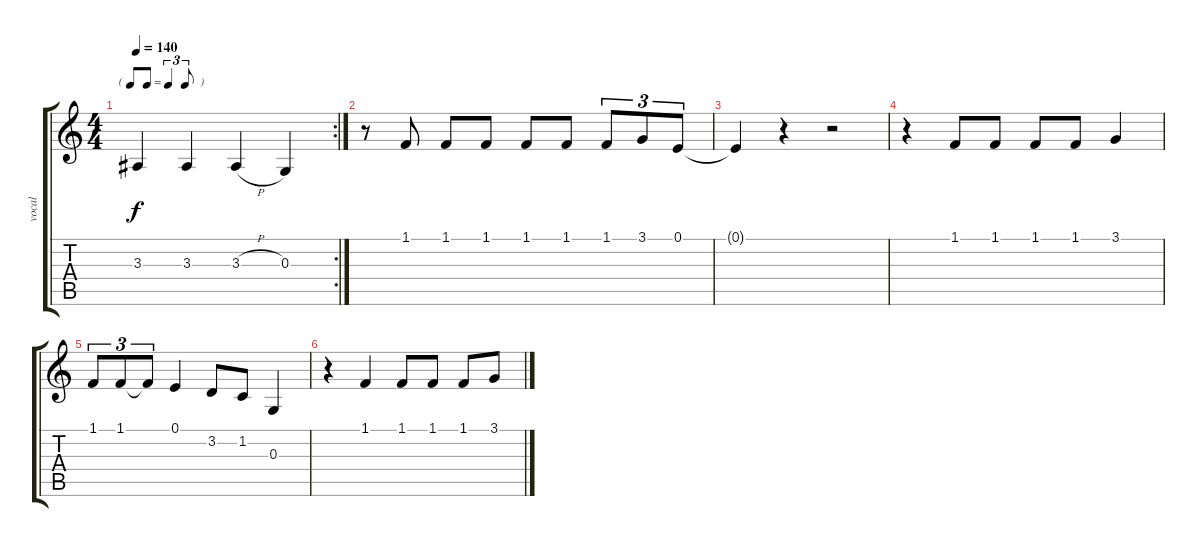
\track ("vocal" "vocal") {instrument lead6voice}
\staff {score tabs}
\tuning (E4 B3 G3 D3 A2 E2) {hide}
\rc 2
\ts (4 4)
\tf triplet8th
\tempo 140
\clef g2
\ks c
3.3.4{dy f} 3.3.4 3.3{h}.4 0.3.4 |
r.8{volume 10} 1.1.8 1.1.8 1.1.8 1.1.8 1.1.8 1.1.8{tu (3 2)} 3.1.8{tu (3 2)} 0.1.8{tu (3 2)} |
0.1{t}.4{volume 7} r.4 r.2 |
r.4{volume 4} 1.1.8 1.1.8 1.1.8 1.1.8 3.1.4 |
1.1.8{tu (3 2) volume 0} 1.1.8{tu (3 2)} 1.1{t}.8{tu (3 2)} 0.1.4 3.2.8 1.2.8 0.3.4 |
r.4 1.1.4 1.1.8 1.1.8 1.1.8 3.1.8
